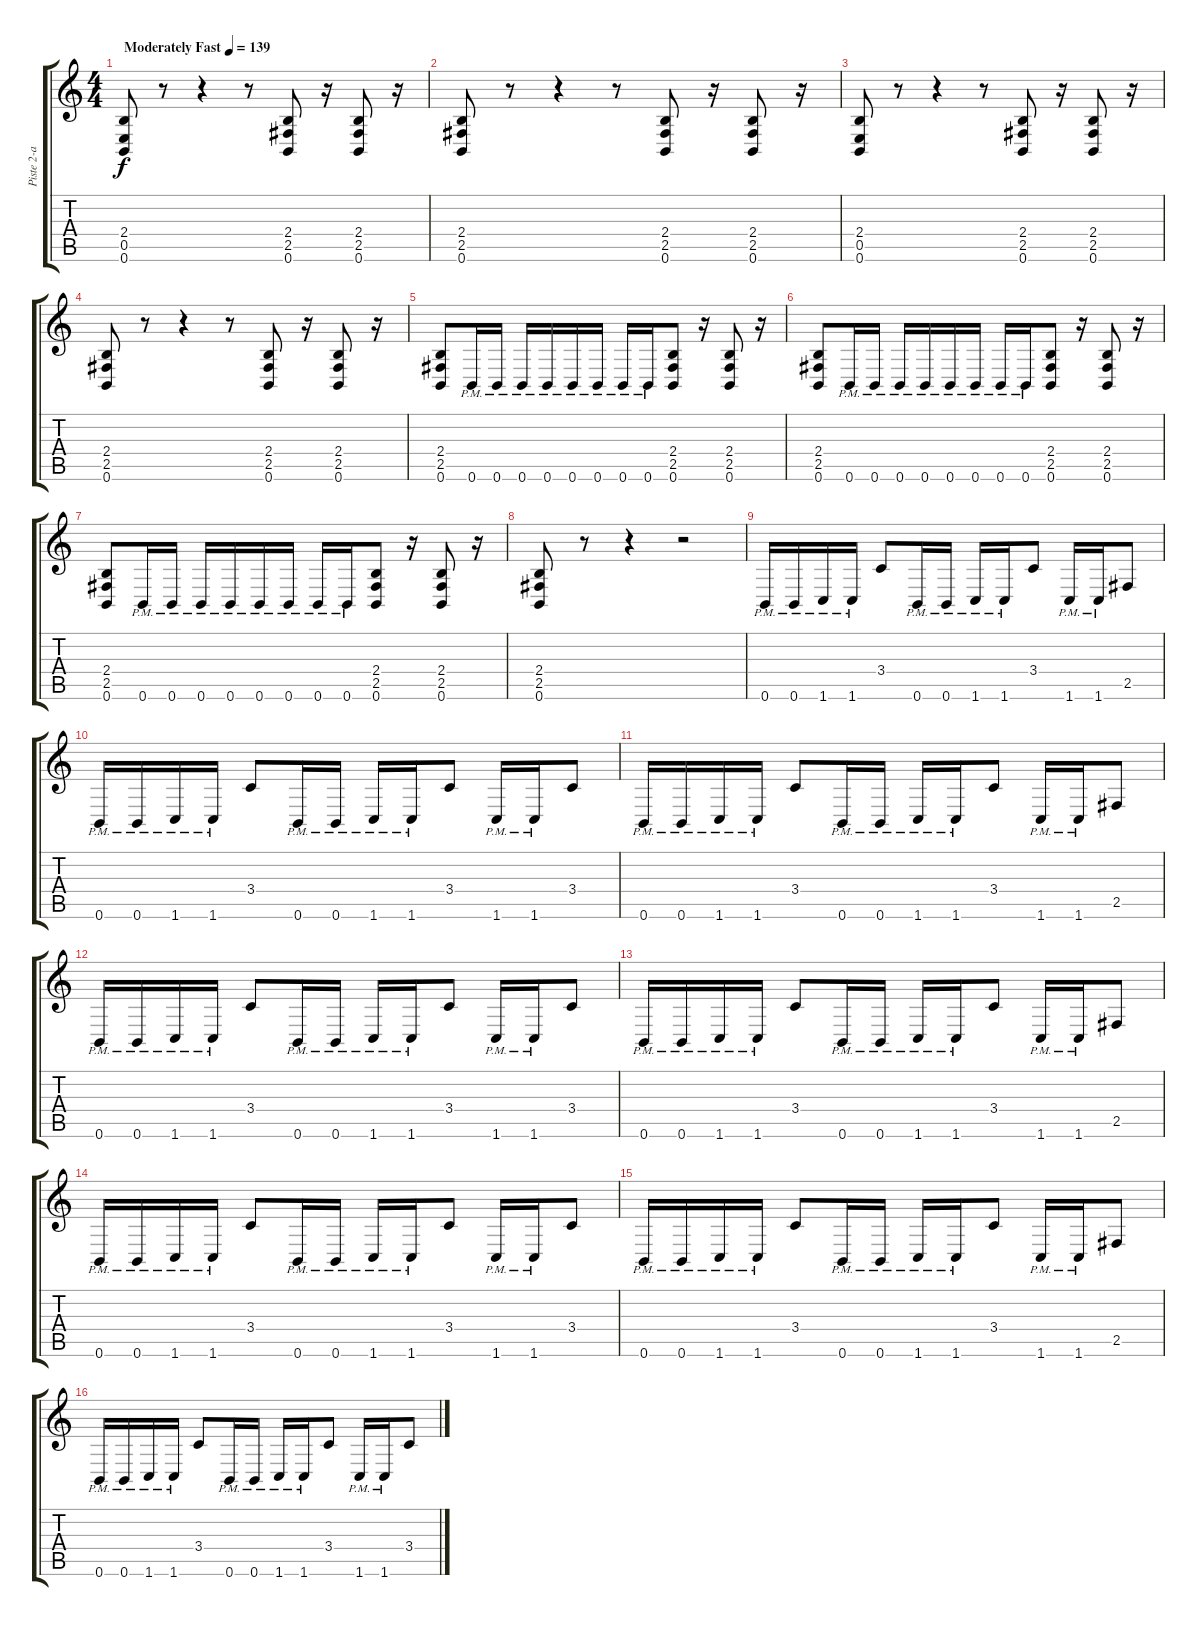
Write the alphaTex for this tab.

\track ("Piste 2-a" "Piste 2-a") {instrument distortionguitar}
\staff {score tabs}
\tuning (B3 Gb3 D3 A2 E2 B1) {hide}
\ts (4 4)
\tempo (139 "Moderately Fast")
\clef g2
\ks c
(2.4 0.5 0.6).8{dy f instrument distortionguitar} r.8 r.4 r.8 (2.4 2.5 0.6).8 r.16 (2.4 2.5 0.6).8 r.16 |
(2.4 2.5 0.6).8 r.8 r.4 r.8 (2.4 2.5 0.6).8 r.16 (2.4 2.5 0.6).8 r.16 |
(2.4 0.5 0.6).8 r.8 r.4 r.8 (2.4 2.5 0.6).8 r.16 (2.4 2.5 0.6).8 r.16 |
(2.4 2.5 0.6).8 r.8 r.4 r.8 (2.4 2.5 0.6).8 r.16 (2.4 2.5 0.6).8 r.16 |
(2.4 2.5 0.6).8 0.6{pm}.16 0.6{pm}.16 0.6{pm}.16 0.6{pm}.16 0.6{pm}.16 0.6{pm}.16 0.6{pm}.16 0.6{pm}.16 (2.4 2.5 0.6).8 r.16 (2.4 2.5 0.6).8 r.16 |
(2.4 2.5 0.6).8 0.6{pm}.16 0.6{pm}.16 0.6{pm}.16 0.6{pm}.16 0.6{pm}.16 0.6{pm}.16 0.6{pm}.16 0.6{pm}.16 (2.4 2.5 0.6).8 r.16 (2.4 2.5 0.6).8 r.16 |
(2.4 2.5 0.6).8 0.6{pm}.16 0.6{pm}.16 0.6{pm}.16 0.6{pm}.16 0.6{pm}.16 0.6{pm}.16 0.6{pm}.16 0.6{pm}.16 (2.4 2.5 0.6).8 r.16 (2.4 2.5 0.6).8 r.16 |
(2.4 2.5 0.6).8{volume 11} r.8 r.4 r.2 |
0.6{pm}.16 0.6{pm}.16 1.6{pm}.16 1.6{pm}.16 3.4.8 0.6{pm}.16 0.6{pm}.16 1.6{pm}.16 1.6{pm}.16 3.4.8 1.6{pm}.16 1.6{pm}.16 2.5.8 |
0.6{pm}.16 0.6{pm}.16 1.6{pm}.16 1.6{pm}.16 3.4.8 0.6{pm}.16 0.6{pm}.16 1.6{pm}.16 1.6{pm}.16 3.4.8 1.6{pm}.16 1.6{pm}.16 3.4.8 |
0.6{pm}.16 0.6{pm}.16 1.6{pm}.16 1.6{pm}.16 3.4.8 0.6{pm}.16 0.6{pm}.16 1.6{pm}.16 1.6{pm}.16 3.4.8 1.6{pm}.16 1.6{pm}.16 2.5.8 |
0.6{pm}.16 0.6{pm}.16 1.6{pm}.16 1.6{pm}.16 3.4.8 0.6{pm}.16 0.6{pm}.16 1.6{pm}.16 1.6{pm}.16 3.4.8 1.6{pm}.16 1.6{pm}.16 3.4.8 |
0.6{pm}.16 0.6{pm}.16 1.6{pm}.16 1.6{pm}.16 3.4.8 0.6{pm}.16 0.6{pm}.16 1.6{pm}.16 1.6{pm}.16 3.4.8 1.6{pm}.16 1.6{pm}.16 2.5.8 |
0.6{pm}.16 0.6{pm}.16 1.6{pm}.16 1.6{pm}.16 3.4.8 0.6{pm}.16 0.6{pm}.16 1.6{pm}.16 1.6{pm}.16 3.4.8 1.6{pm}.16 1.6{pm}.16 3.4.8 |
0.6{pm}.16 0.6{pm}.16 1.6{pm}.16 1.6{pm}.16 3.4.8 0.6{pm}.16 0.6{pm}.16 1.6{pm}.16 1.6{pm}.16 3.4.8 1.6{pm}.16 1.6{pm}.16 2.5.8 |
0.6{pm}.16 0.6{pm}.16 1.6{pm}.16 1.6{pm}.16 3.4.8 0.6{pm}.16 0.6{pm}.16 1.6{pm}.16 1.6{pm}.16 3.4.8 1.6{pm}.16 1.6{pm}.16 3.4.8
